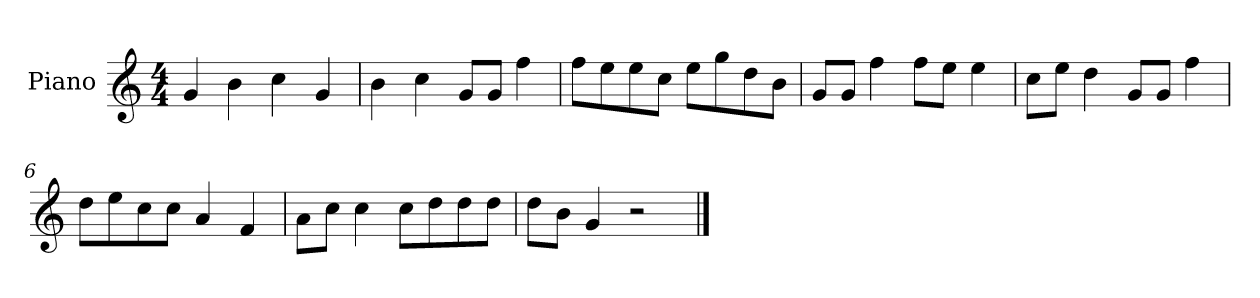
**kern
*part1
*staff1
*I"Piano
*I'P-no
*clefG2
*k[]
*M4/4
*MM90
=1
4g/
4b\
4cc\
4g/
=2
4b\
4cc\
8g/L
8g/J
4ff\
=3
8ff\L
8ee\
8ee\
8cc\J
8ee\L
8gg\
8dd\
8b\J
=4
8g/L
8g/J
4ff\
8ff\L
8ee\J
4ee\
=5
8cc\L
8ee\J
4dd\
8g/L
8g/J
4ff\
=6
8dd\L
8ee\
8cc\
8cc\J
4a/
4f/
!!LO:LB:g=z
=7
8a\L
8cc\J
4cc\
8cc\L
8dd\
8dd\
8dd\J
=8
8dd\L
8b\J
4g/
2r
==
*-
